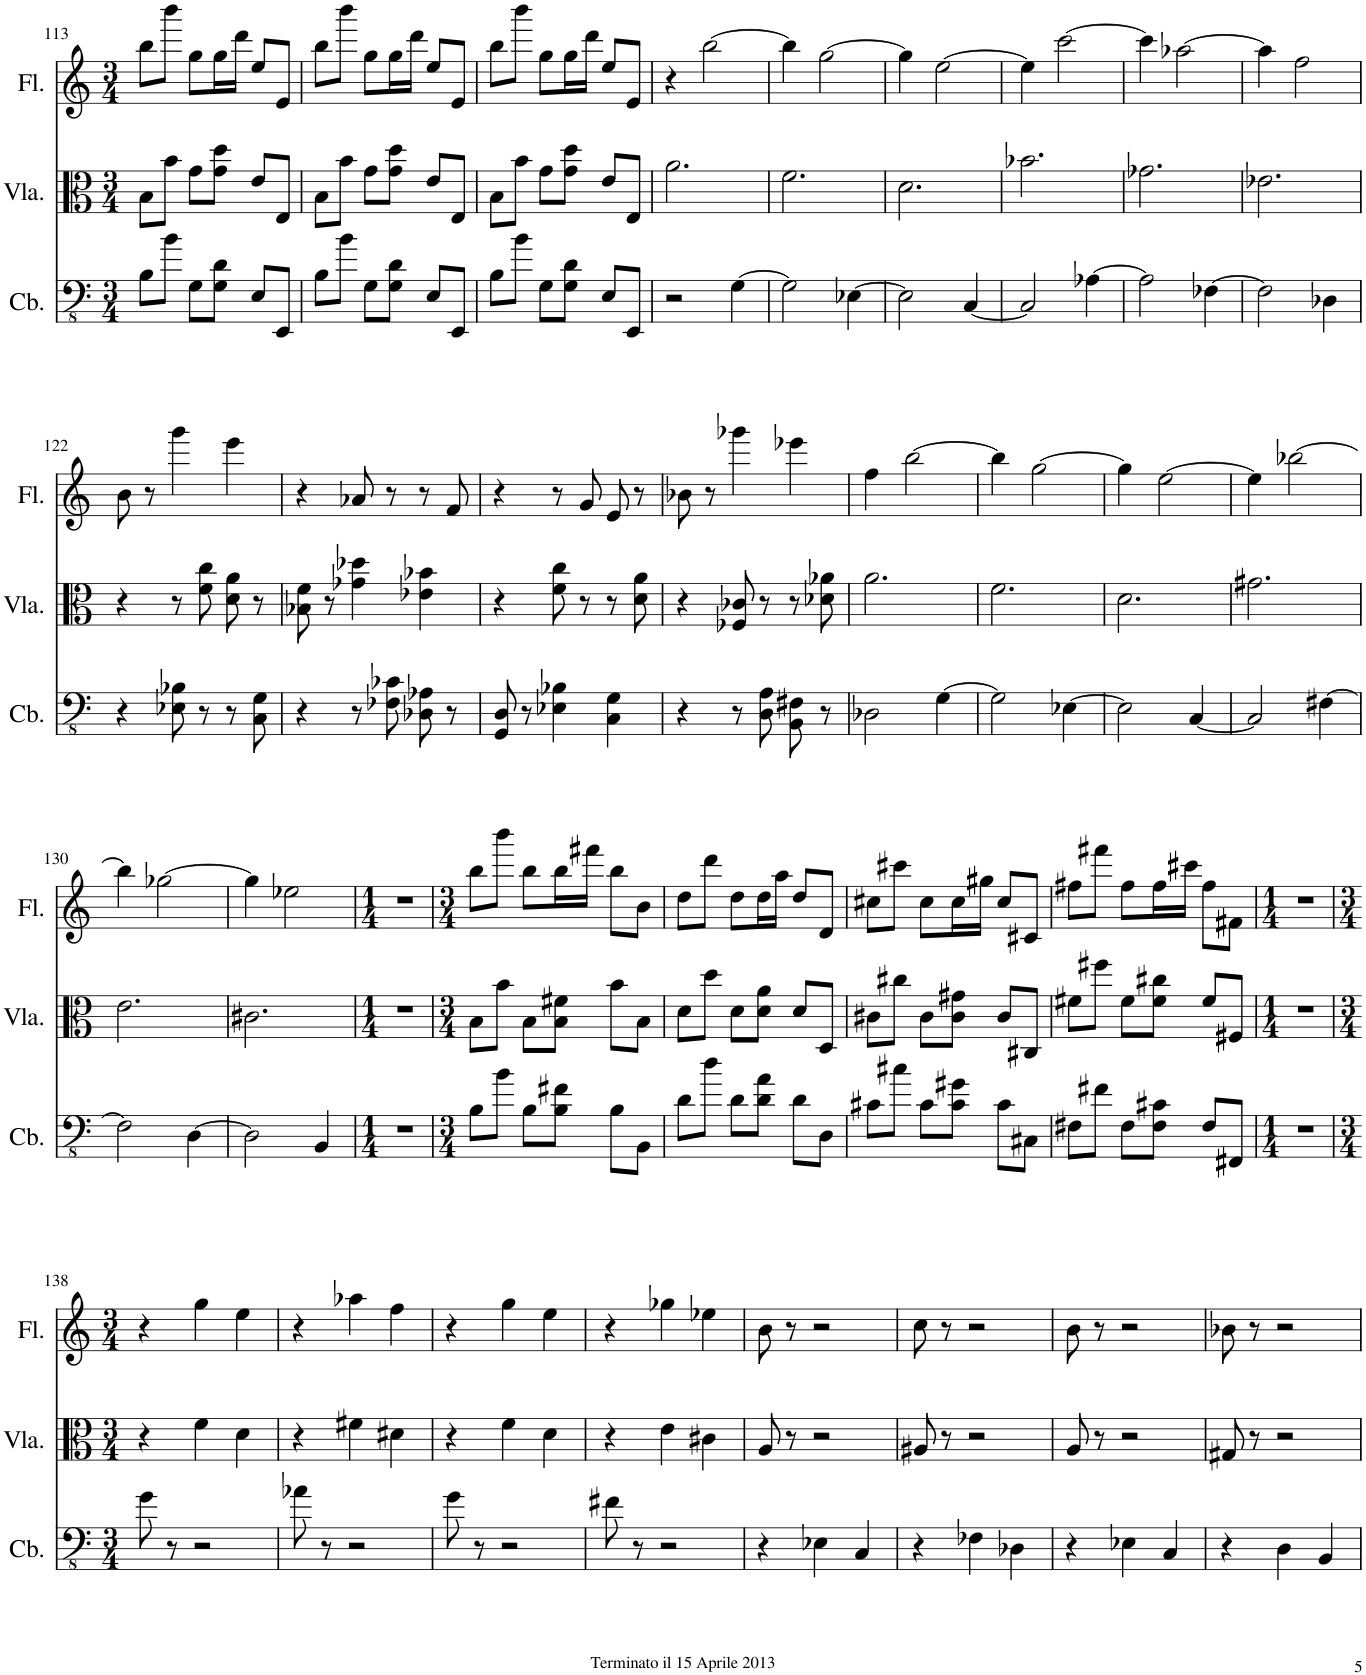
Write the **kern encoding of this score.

**kern	**kern	**kern
*part3	*part2	*part1
*staff3	*staff2	*staff1
*I"Double Bass	*I"Viola	*I"Flute
*	*I'Vla.	*I'Fl.
!!LO:PB:g=z
*clefFv4	*clefC3	*clefG2
*Trd7c12	*	*
*k[]	*k[]	*k[]
*M3/4	*M3/4	*M3/4
=113	=113	=113
8BB\L	8B\L	8bb\L
8B\J	8b\J	8bbb\J
8GG\L	8g\L	8gg\L
8GG\ 8D\J	8g\ 8dd\J	16gg\L
.	.	16ddd\JJ
8EE/L	8e/L	8ee/L
8EEE/J	8E/J	8e/J
=114	=114	=114
8BB\L	8B\L	8bb\L
8B\J	8b\J	8bbb\J
8GG\L	8g\L	8gg\L
8GG\ 8D\J	8g\ 8dd\J	16gg\L
.	.	16ddd\JJ
8EE/L	8e/L	8ee/L
8EEE/J	8E/J	8e/J
=115	=115	=115
8BB\L	8B\L	8bb\L
8B\J	8b\J	8bbb\J
8GG\L	8g\L	8gg\L
8GG\ 8D\J	8g\ 8dd\J	16gg\L
.	.	16ddd\JJ
8EE/L	8e/L	8ee/L
8EEE/J	8E/J	8e/J
=116	=116	=116
2r	2.a\	4r
.	.	[2bb\
[4GG\	.	.
=117	=117	=117
2GG\]	2.f\	4bb\]
.	.	[2gg\
[4EE-X\	.	.
=118	=118	=118
2EE-\]	2.d\	4gg\]
.	.	[2ee\
[4CC/	.	.
=119	=119	=119
2CC/]	2.b-X\	4ee\]
.	.	[2ccc\
[4AA-X\	.	.
=120	=120	=120
2AA-\]	2.g-X\	4ccc\]
.	.	[2aa-X\
[4FF-X\	.	.
=121	=121	=121
2FF-\]	2.e-X\	4aa-\]
.	.	2ff\
4DD-X\	.	.
!!LO:LB:g=z
=122	=122	=122
4r	4r	8b\
.	.	8r
8EE-X\ 8BB-X\	8r	4ggg\
8r	8f\ 8cc\	.
8r	8d\ 8a\	4eee\
8CC\ 8GG\	8r	.
=123	=123	=123
4r	8B-X\ 8f\	4r
.	8r	.
8r	4g-X\ 4dd-X\	8a-X/
8FF-X\ 8C-X\	.	8r
8DD-X\ 8AA-X\	4e-X\ 4b-X\	8r
8r	.	8f/
=124	=124	=124
8GGG/ 8DD/	4r	4r
8r	.	.
4EE-X\ 4BB-X\	8f\ 8cc\	8r
.	8r	8g/
4CC\ 4GG\	8r	8e/
.	8d\ 8a\	8r
=125	=125	=125
4r	4r	8b-X\
.	.	8r
8r	8F-X/ 8c-X/	4ggg-X\
8DD\ 8AA\	8r	.
8BBB\ 8FF#X\	8r	4eee-X\
8r	8d-X\ 8a-X\	.
=126	=126	=126
2DD-X\	2.a\	4ff\
.	.	[2bb\
[4GG\	.	.
=127	=127	=127
2GG\]	2.f\	4bb\]
.	.	[2gg\
[4EE-X\	.	.
=128	=128	=128
2EE-\]	2.d\	4gg\]
.	.	[2ee\
[4CC/	.	.
=129	=129	=129
2CC/]	2.g#X\	4ee\]
.	.	[2bb-X\
[4FF#X\	.	.
!!LO:LB:g=z
=130	=130	=130
2FF#\]	2.e\	4bb-\]
.	.	[2gg-X\
[4DD\	.	.
=131	=131	=131
2DD\]	2.c#X\	4gg-\]
.	.	2ee-X\
4BBB/	.	.
=132	=132	=132
*M1/4	*M1/4	*M1/4
4r	4r	4r
=133	=133	=133
*M3/4	*M3/4	*M3/4
8BB\L	8B\L	8bb\L
8B\J	8b\J	8bbb\J
8BB\L	8B\L	8bb\L
8BB\ 8F#X\J	8B\ 8f#X\J	16bb\L
.	.	16fff#X\JJ
8BB\L	8b\L	8bb\L
8BBB\J	8B\J	8b\J
=134	=134	=134
8D\L	8d\L	8dd\L
8d\J	8dd\J	8ddd\J
8D\L	8d\L	8dd\L
8D\ 8A\J	8d\ 8a\J	16dd\L
.	.	16aa\JJ
8D\L	8d/L	8dd/L
8DD\J	8D/J	8d/J
=135	=135	=135
8C#X\L	8c#X\L	8cc#X\L
8c#X\J	8cc#X\J	8ccc#X\J
8C#\L	8c#\L	8cc#\L
8C#\ 8G#X\J	8c#\ 8g#X\J	16cc#\L
.	.	16gg#X\JJ
8C#\L	8c#/L	8cc#/L
8CC#X\J	8C#X/J	8c#X/J
=136	=136	=136
8FF#X\L	8f#X\L	8ff#X\L
8F#X\J	8ff#X\J	8fff#X\J
8FF#\L	8f#\L	8ff#\L
8FF#\ 8C#X\J	8f#\ 8cc#X\J	16ff#\L
.	.	16ccc#X\JJ
8FF#/L	8f#/L	8ff#\L
8FFF#X/J	8F#X/J	8f#X\J
=137	=137	=137
*M1/4	*M1/4	*M1/4
4r	4r	4r
!!LO:LB:g=z
=138	=138	=138
*M3/4	*M3/4	*M3/4
8G\	4r	4r
8r	.	.
2r	4f\	4gg\
.	4d\	4ee\
=139	=139	=139
8A-X\	4r	4r
8r	.	.
2r	4f#X\	4aa-X\
.	4d#X\	4ff\
=140	=140	=140
8G\	4r	4r
8r	.	.
2r	4f\	4gg\
.	4d\	4ee\
=141	=141	=141
8F#X\	4r	4r
8r	.	.
2r	4e\	4gg-X\
.	4c#X\	4ee-X\
=142	=142	=142
4r	8A/	8b\
.	8r	8r
4EE-X\	2r	2r
4CC/	.	.
=143	=143	=143
4r	8A#X/	8cc\
.	8r	8r
4FF-X\	2r	2r
4DD-X\	.	.
=144	=144	=144
4r	8A/	8b\
.	8r	8r
4EE-X\	2r	2r
4CC/	.	.
=145	=145	=145
4r	8G#X/	8b-X\
.	8r	8r
4DD\	2r	2r
4BBB/	.	.
=	=	=
*-	*-	*-
